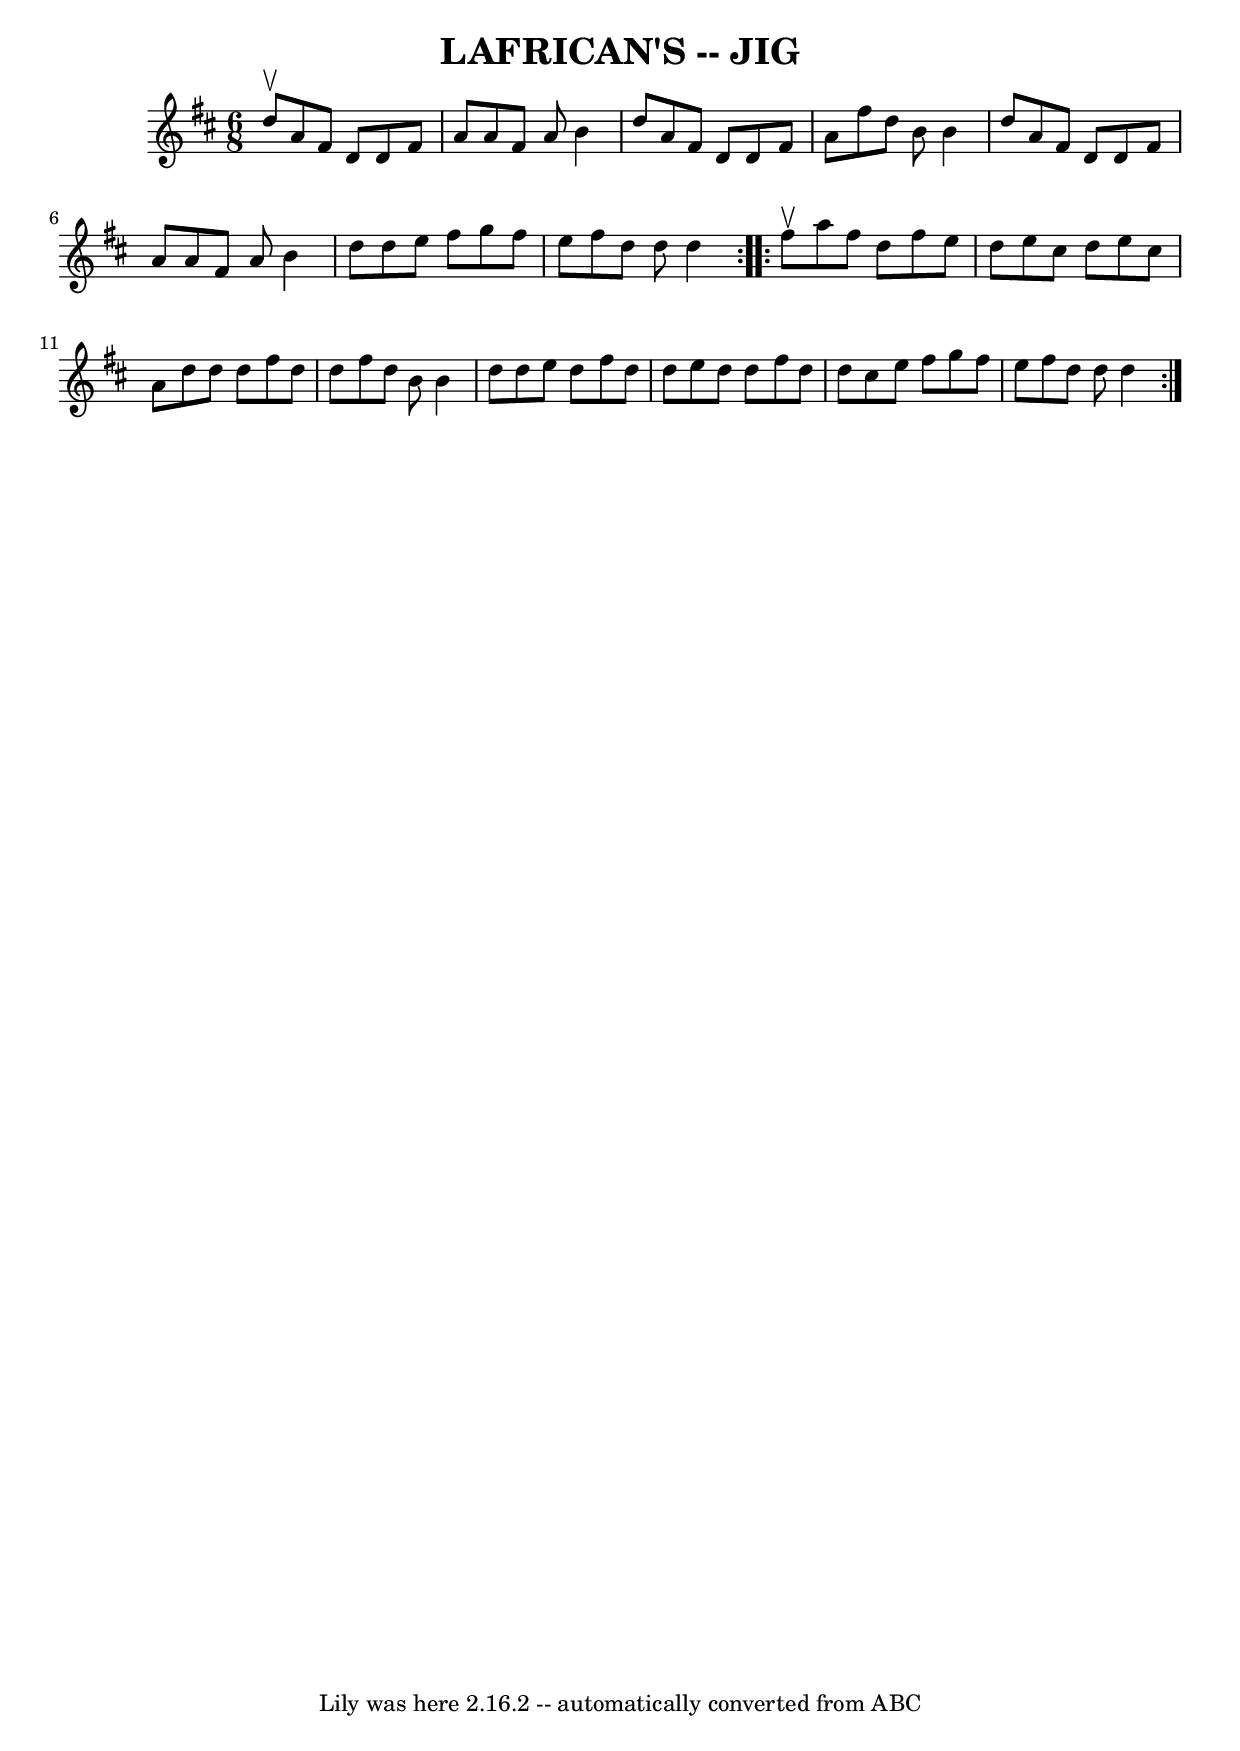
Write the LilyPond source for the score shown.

\version "2.7.40"
\include "Mammoth.ily"
\header {
	%% book = "Ryan's Mammoth Collection of Fiddle Tunes"
	crossRefNumber = "1"
	footnotes = ""
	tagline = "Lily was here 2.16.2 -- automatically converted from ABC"
	title = "LAFRICAN'S -- JIG"
}
voicedefault =  {


\repeat volta 2 {
\time 6/8 
\key d \major d''8^\upbow       |
 a'8 fis'8 d'8    
d'8 fis'8 a'8    |
 a'8 fis'8 a'8 b'4 d''8    
|
 a'8 fis'8 d'8 d'8 fis'8 a'8    |
 fis''8    
d''8 b'8 b'4 d''8        |
 a'8 fis'8 d'8 d'8    
fis'8 a'8    |
 a'8 fis'8 a'8 b'4 d''8    |
   
d''8 e''8 fis''8 g''8 fis''8 e''8 fis''8 d''8 d''8    
d''4    }     \repeat volta 2 { fis''8^\upbow       |
 a''8    
fis''8 d''8 fis''8 e''8 d''8    |
 e''8 cis''8 d''8   
 e''8 cis''8 a'8    |
 d''8 d''8 d''8 fis''8 d''8    
d''8    |
 fis''8 d''8 b'8 b'4 d''8        |
 d''8  
 e''8 d''8 fis''8 d''8 d''8    |
 e''8 d''8 d''8    
fis''8 d''8 d''8    |
 cis''8 e''8 fis''8 g''8 fis''8 
 e''8    |
 fis''8 d''8 d''8 d''4    }   
}

\score{
    <<

	\context Staff="default"
	{
	    \voicedefault 
	}

    >>
	\layout {
	}
	\midi {}
}
